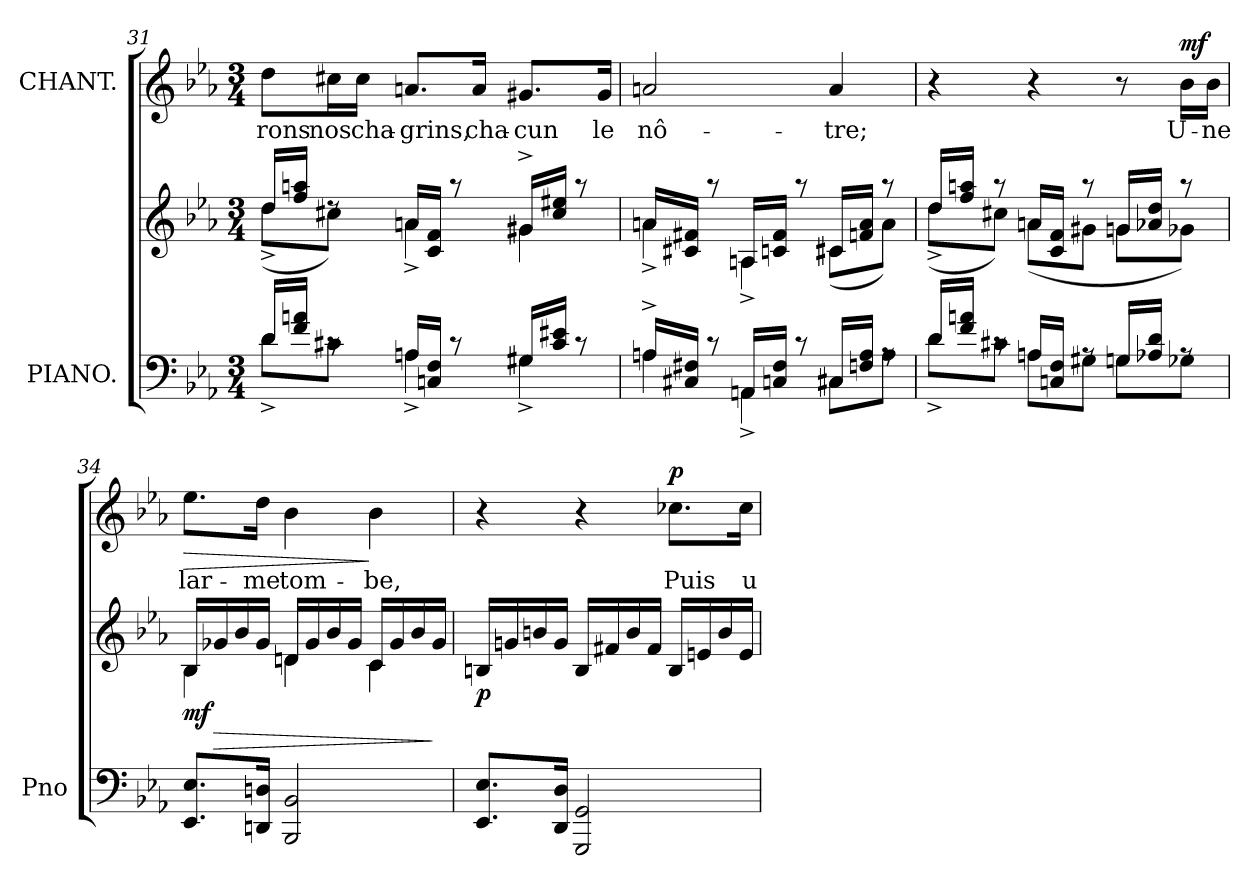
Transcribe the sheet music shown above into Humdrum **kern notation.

**kern	**kern	**dynam	**kern	**text	**dynam
*part2	*part2	*part2	*part1	*part1	*part1
*staff3	*staff2	*staff2/3	*staff1	*staff1	*staff1
*I"PIANO.	*	*	*I"CHANT.	*	*
*I'Pno	*	*	*	*	*
!!LO:PB:g=z
*clefF4	*clefG2	*	*clefG2	*	*
*k[b-e-a-]	*k[b-e-a-]	*	*k[b-e-a-]	*	*
*E-:	*E-:	*	*E-:	*	*
*M3/4	*M3/4	*	*M3/4	*	*
=31	=31	=31	=31	=31	=31
*^	*^	*	*	*	*
!	!	!	!	!	!	!LO:LY:b	!
16d/LL	8d^<\L	16dd/LL	(<8dd^<\L	.	8dd\L	-rons	.
16f/ 16an/JJ	.	16ff/ 16aan/JJ	.	.	.	.	.
!	!	!	!	!	!	!LO:LY:b	!
8rc	8c#X\J	8rdd	8cc#X\J)	.	16cc#X\L	nos	.
!	!	!	!	!	!	!LO:LY:b	!
.	.	.	.	.	16cc#\JJ	cha-	.
!	!	!	!	!	!	!LO:LY:b	!
16An/LL	4A^<\	16an/LL	4a^<\	.	8.an/L	-grins,	.
16Cn/ 16F/JJ	.	16c/ 16f/JJ	.	.	.	.	.
8rc	.	8raa	.	.	.	.	.
!	!	!	!	!	!	!LO:LY:b	!
.	.	.	.	.	16a/Jk	cha-	.
!	!	!	!	!	!	!LO:LY:b	!
16G#X/LL	4G#^<\	16g#X^>/LL	4g#\	.	8.g#X/L	-cun	.
16c#/ 16e#X/JJ	.	16cc#/ 16ee#X/JJ	.	.	.	.	.
8rc	.	8raa	.	.	.	.	.
!	!	!	!	!	!	!LO:LY:b	!
.	.	.	.	.	16g#/Jk	le	.
=32	=32	=32	=32	=32	=32	=32	=32
!	!	!	!	!	!	!LO:LY:b	!
16An^>/LL	4A\	16an/LL	4a^<\	.	2an/	nô-	.
16C#X/ 16F#X/JJ	.	16c#X/ 16f#X/JJ	.	.	.	.	.
8rc	.	8raa	.	.	.	.	.
16AAn/LL	4AA^<\	16An/LL	4A^<\	.	.	.	.
16Cn/ 16F#/JJ	.	16cn/ 16f#/JJ	.	.	.	.	.
8rc	.	8raa	.	.	.	.	.
!	!	!	!	!	!	!LO:LY:b	!
16C#X/LL	8C#\L	16c#X/LL	(<8c#\L	.	4a/	-tre;	.
16Fn/ 16A/JJ	.	16fn/ 16a/JJ	.	.	.	.	.
8rA	8A\J	8raa	8a\J)	.	.	.	.
!!LO:LB:g=z
=33	=33	=33	=33	=33	=33	=33	=33
16d/LL	8d^<\L	16dd/LL	(<8dd^<\L	.	4r	.	.
16f/ 16an/JJ	.	16ff/ 16aan/JJ	.	.	.	.	.
8rc	8c#X\J	8raa	8cc#X\J)	.	.	.	.
16An/LL	8A\L	16an/LL	(<8a\L	.	4r	.	.
16Cn/ 16F/JJ	.	16c/ 16f/JJ	.	.	.	.	.
8rA	8G#X\J	8raa	8g#X\J	.	.	.	.
16Gn/LL	8G\L	16gn/LL	8g\L	.	8r	.	.
16A-X/ 16d/JJ	.	16a-X/ 16dd/JJ	.	.	.	.	.
!	!	!	!	!	!	!LO:LY:b	!LO:DY:a
8rA	8G-X\J	8raa	8g-X\J)	.	16b-\LL	U-	mf
!	!	!	!	!	!	!LO:LY:b	!
.	.	.	.	.	16b-\JJ	-ne	.
*v	*v	*	*	*	*	*	*
=34	=34	=34	=34	=34	=34	=34
!	!	!	!LO:DY:b	!	!LO:LY:b	!LO:HP:b
8.EE-/ 8.E-/L	16B-/LL	4B-\	mf	8.ee-\L	lar-	>
!	!	!	!LO:HP:b	!	!	!
.	16g-X/	.	>	.	.	.
.	16b-/	.	.	.	.	.
!	!	!	!	!	!LO:LY:b	!
16DDni/ 16Dni/Jk	16g-/JJ	.	.	16dd\Jk	-me	.
!	!	!	!	!	!LO:LY:b	!
2BBB-/ 2BB-/	16dni/LL	4d\	.	4b-\	tom-	.
.	16g-/	.	.	.	.	.
.	16b-/	.	.	.	.	.
.	16g-/JJ	.	.	.	.	.
!	!	!	!	!	!LO:LY:b	!
.	16c/LL	4c\	.	4b-\	-be,	]
.	16g-/	.	.	.	.	.
.	16b-/	.	.	.	.	.
.	16g-/JJ	.	]	.	.	.
*	*v	*v	*	*	*	*
=35	=35	=35	=35	=35	=35
!	!	!LO:DY:b	!	!	!
8.EE-i/ 8.E-i/L	16Bn/LL	p	4r	.	.
.	16gn/	.	.	.	.
.	16bn/	.	.	.	.
16DD/ 16D/Jk	16g/JJ	.	.	.	.
2GGG/ 2GG/	16B/LL	.	4r	.	.
.	16f#X/	.	.	.	.
.	16b/	.	.	.	.
.	16f#/JJ	.	.	.	.
!	!	!	!	!LO:LY:b	!LO:DY:a
.	16B/LL	.	8.cc-X\L	Puis	p
.	16en/	.	.	.	.
.	16b/	.	.	.	.
!	!	!	!	!LO:LY:b	!
.	16e/JJ	.	16cc-\Jk	u-	.
=	=	=	=	=	=
*-	*-	*-	*-	*-	*-
